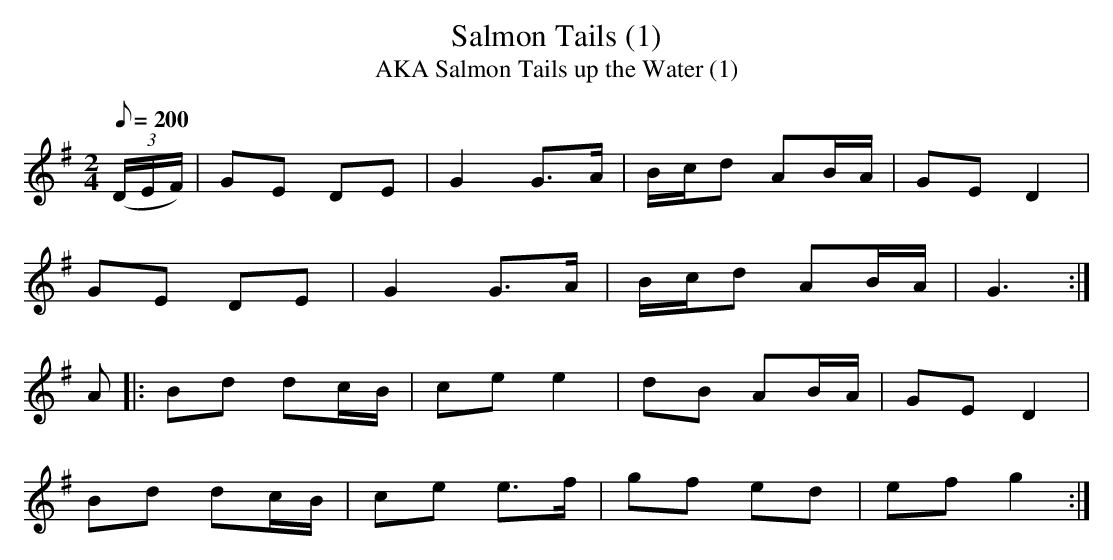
X:1
T:Salmon Tails (1)
T:AKA Salmon Tails up the Water (1)
M:2/4
L:1/8
Q:200
K:G
((3D/E/F/) | GE DE | G2G>A | B/c/d AB/A/ | GE D2 |
GE DE | G2 G>A | B/c/d AB/A/ | G3 :|
A |: Bd dc/B/ | ce e2 | dB AB/A/ | GE D2 |
Bd dc/B/ | ce e>f | gf ed | ef g2 :|
